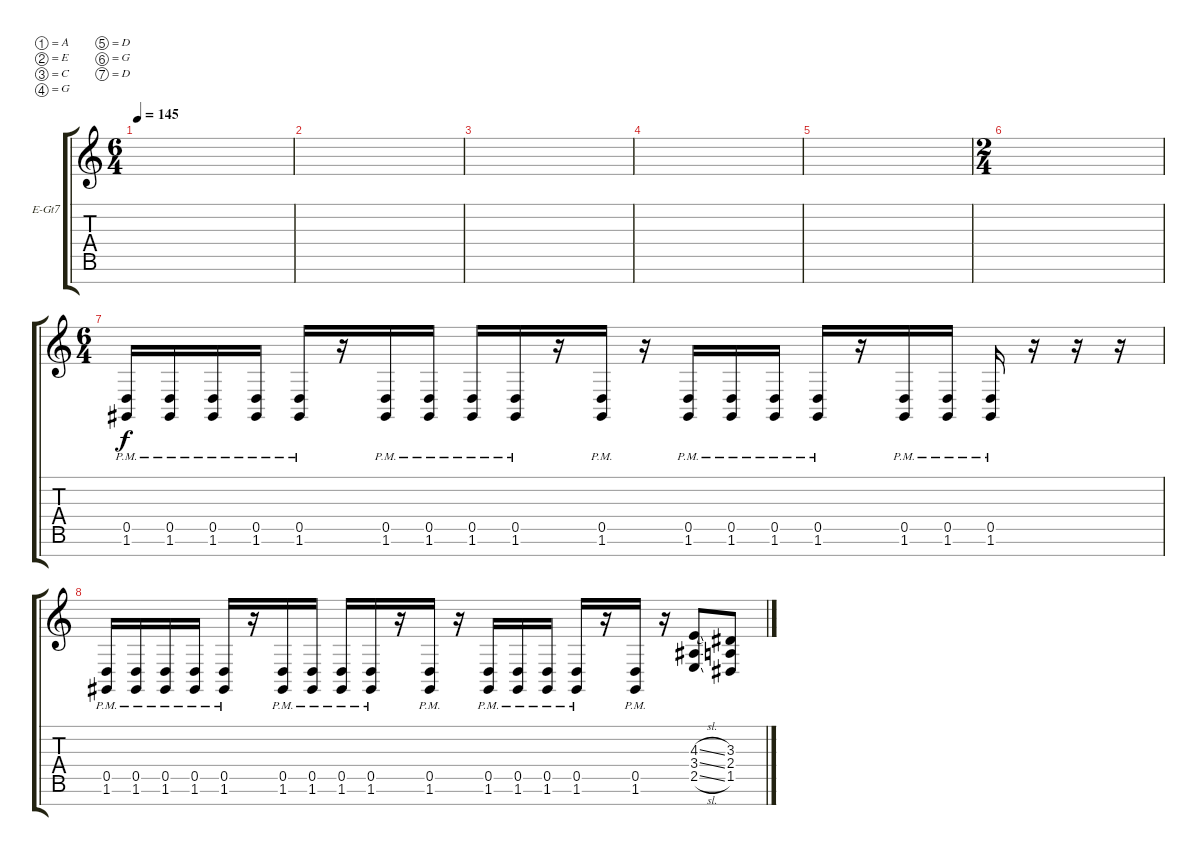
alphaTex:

\defaultSystemsLayout 4
\bracketExtendMode groupsimilarinstruments
\firstSystemTrackNameOrientation horizontal
\otherSystemsTrackNameOrientation horizontal
\track ("Rhytm R" "E-Gt7") {instrument distortionguitar}
\staff {score tabs}
\tuning (A3 E3 C3 G2 D2 G1 D1)
\ts (6 4)
\tempo 145
\clef g2
\ks c
|
|
|
|
|
\ts (2 4)
|
\ts (6 4)
(1.6{pm} 0.5{pm}).16 (1.6{pm} 0.5{pm}).16 (1.6{pm} 0.5{pm}).16 (1.6{pm} 0.5{pm}).16 (1.6{pm} 0.5{pm}).16 r.16 (1.6{pm} 0.5{pm}).16 (1.6{pm} 0.5{pm}).16 (1.6{pm} 0.5{pm}).16 (1.6{pm} 0.5{pm}).16 r.16 (1.6{pm} 0.5{pm}).16 r.16 (0.5{pm} 1.6{pm}).16 (1.6{pm} 0.5{pm}).16 (1.6{pm} 0.5{pm}).16 (1.6{pm} 0.5{pm}).16 r.16 (0.5{pm} 1.6{pm}).16 (0.5{pm} 1.6{pm}).16 (1.6{pm} 0.5{pm}).16 r.16 r.16 r.16 |
(1.6{pm} 0.5{pm}).16 (1.6{pm} 0.5{pm}).16 (1.6{pm} 0.5{pm}).16 (1.6{pm} 0.5{pm}).16 (1.6{pm} 0.5{pm}).16 r.16 (1.6{pm} 0.5{pm}).16 (1.6{pm} 0.5{pm}).16 (1.6{pm} 0.5{pm}).16 (1.6{pm} 0.5{pm}).16 r.16 (1.6{pm} 0.5{pm}).16 r.16 (0.5{pm} 1.6{pm}).16 (1.6{pm} 0.5{pm}).16 (1.6{pm} 0.5{pm}).16 (1.6{pm} 0.5{pm}).16 r.16 (1.6{pm} 0.5{pm}).16 r.16 (2.5{sl} 3.4{sl} 4.3{sl}).8 (2.4 1.5 3.3).8
